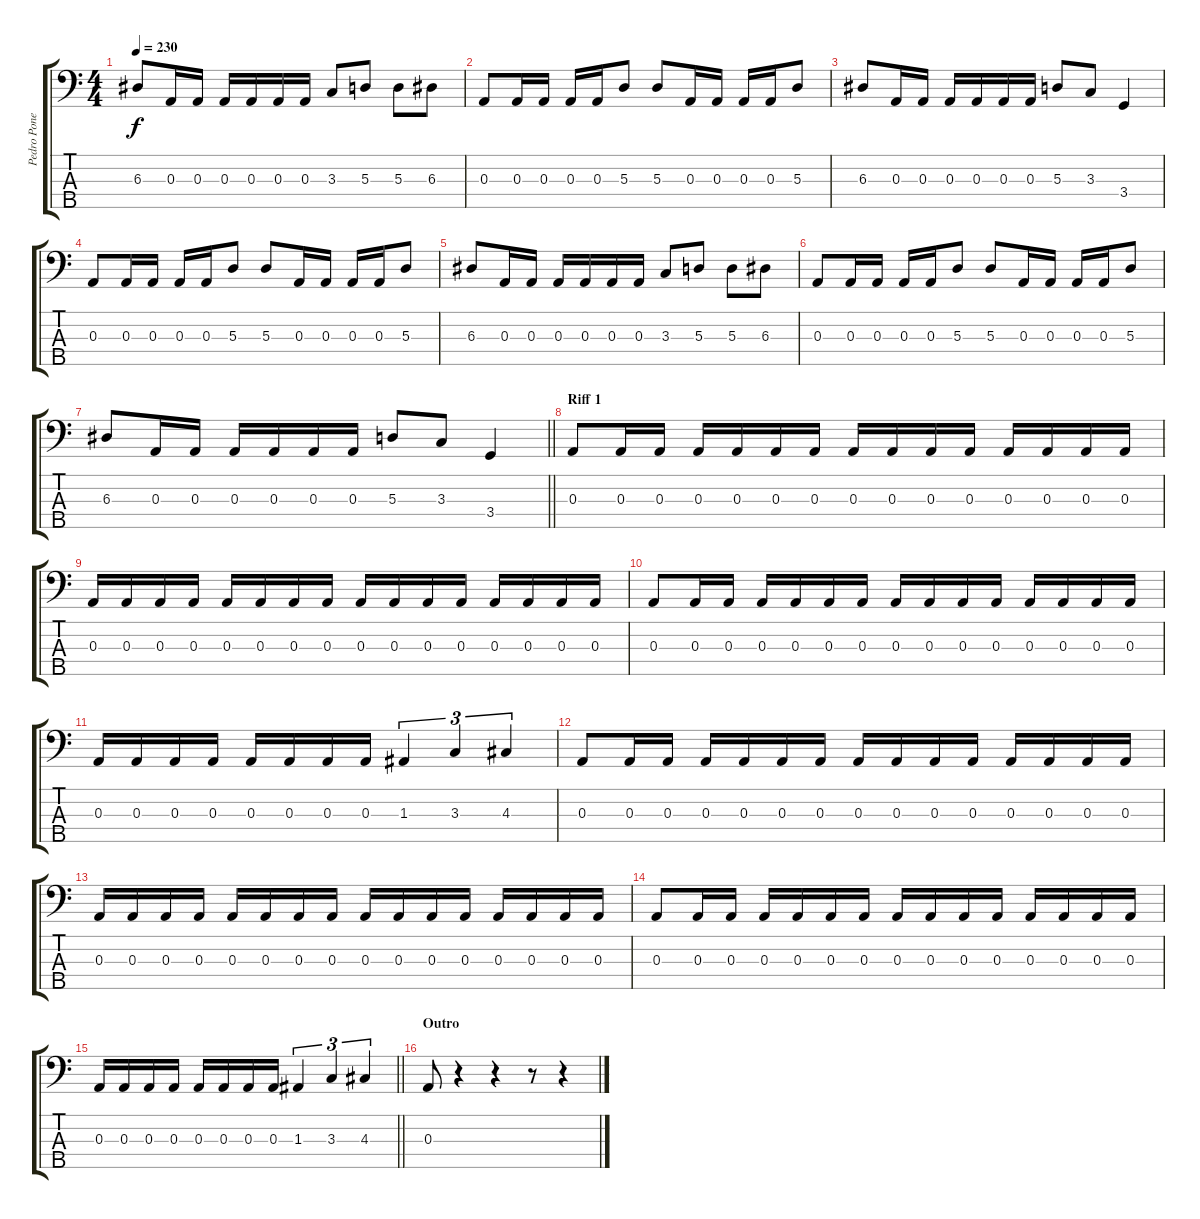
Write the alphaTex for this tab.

\track ("Pedro Poney Ret" "Pedro Pone") {instrument electricbasspick}
\staff {score tabs}
\tuning (G2 D2 A1 E1 B0) {hide}
\ts (4 4)
\tempo 230
\clef f4
\ks c
6.3.8{dy f} 0.3.16 0.3.16 0.3.16 0.3.16 0.3.16 0.3.16 3.3.8 5.3.8 5.3.8 6.3.8 |
0.3.8 0.3.16 0.3.16 0.3.16 0.3.16 5.3.8 5.3.8 0.3.16 0.3.16 0.3.16 0.3.16 5.3.8 |
6.3.8 0.3.16 0.3.16 0.3.16 0.3.16 0.3.16 0.3.16 5.3.8 3.3.8 3.4.4 |
0.3.8 0.3.16 0.3.16 0.3.16 0.3.16 5.3.8 5.3.8 0.3.16 0.3.16 0.3.16 0.3.16 5.3.8 |
6.3.8 0.3.16 0.3.16 0.3.16 0.3.16 0.3.16 0.3.16 3.3.8 5.3.8 5.3.8 6.3.8 |
0.3.8 0.3.16 0.3.16 0.3.16 0.3.16 5.3.8 5.3.8 0.3.16 0.3.16 0.3.16 0.3.16 5.3.8 |
\barLineRight lightlight
6.3.8 0.3.16 0.3.16 0.3.16 0.3.16 0.3.16 0.3.16 5.3.8 3.3.8 3.4.4 |
\section ("" "Riff 1")
0.3.8 0.3.16 0.3.16 0.3.16 0.3.16 0.3.16 0.3.16 0.3.16 0.3.16 0.3.16 0.3.16 0.3.16 0.3.16 0.3.16 0.3.16 |
0.3.16 0.3.16 0.3.16 0.3.16 0.3.16 0.3.16 0.3.16 0.3.16 0.3.16 0.3.16 0.3.16 0.3.16 0.3.16 0.3.16 0.3.16 0.3.16 |
0.3.8 0.3.16 0.3.16 0.3.16 0.3.16 0.3.16 0.3.16 0.3.16 0.3.16 0.3.16 0.3.16 0.3.16 0.3.16 0.3.16 0.3.16 |
0.3.16 0.3.16 0.3.16 0.3.16 0.3.16 0.3.16 0.3.16 0.3.16 1.3.4{tu (3 2)} 3.3.4{tu (3 2)} 4.3.4{tu (3 2)} |
0.3.8 0.3.16 0.3.16 0.3.16 0.3.16 0.3.16 0.3.16 0.3.16 0.3.16 0.3.16 0.3.16 0.3.16 0.3.16 0.3.16 0.3.16 |
0.3.16 0.3.16 0.3.16 0.3.16 0.3.16 0.3.16 0.3.16 0.3.16 0.3.16 0.3.16 0.3.16 0.3.16 0.3.16 0.3.16 0.3.16 0.3.16 |
0.3.8 0.3.16 0.3.16 0.3.16 0.3.16 0.3.16 0.3.16 0.3.16 0.3.16 0.3.16 0.3.16 0.3.16 0.3.16 0.3.16 0.3.16 |
\barLineRight lightlight
0.3.16 0.3.16 0.3.16 0.3.16 0.3.16 0.3.16 0.3.16 0.3.16 1.3.4{tu (3 2)} 3.3.4{tu (3 2)} 4.3.4{tu (3 2)} |
\section ("" "Outro")
0.3.8 r.4 r.4 r.8 r.4
